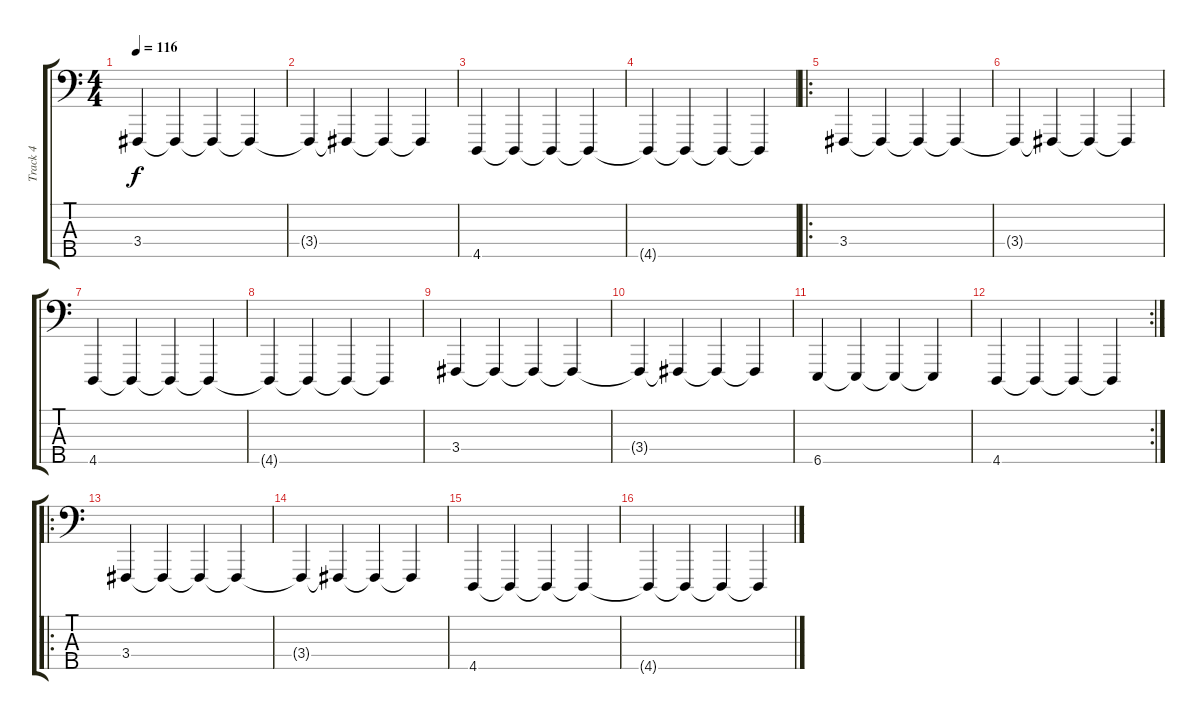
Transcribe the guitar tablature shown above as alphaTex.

\track ("Track 4" "Track 4") {instrument stringensemble1}
\staff {score tabs}
\tuning (Gb2 Db2 Ab1 Eb1 Bb0) {hide}
\ts (4 4)
\tempo 116
\clef f4
\ks c
3.4.4{dy f volume 16 instrument stringensemble1} 3.4{t}.4 3.4{t}.4 3.4{t}.4 |
3.4{t}.4 3.4{t}.4 3.4{t}.4 3.4{t}.4 |
4.5.4 4.5{t}.4 4.5{t}.4 4.5{t}.4 |
4.5{t}.4 4.5{t}.4 4.5{t}.4 4.5{t}.4 |
\ro
3.4.4 3.4{t}.4 3.4{t}.4 3.4{t}.4 |
3.4{t}.4 3.4{t}.4 3.4{t}.4 3.4{t}.4 |
4.5.4 4.5{t}.4 4.5{t}.4 4.5{t}.4 |
4.5{t}.4 4.5{t}.4 4.5{t}.4 4.5{t}.4 |
3.4.4 3.4{t}.4 3.4{t}.4 3.4{t}.4 |
3.4{t}.4 3.4{t}.4 3.4{t}.4 3.4{t}.4 |
6.5.4 6.5{t}.4 6.5{t}.4 6.5{t}.4 |
\rc 2
4.5.4 4.5{t}.4 4.5{t}.4 4.5{t}.4 |
\ro
3.4.4 3.4{t}.4 3.4{t}.4 3.4{t}.4 |
3.4{t}.4 3.4{t}.4 3.4{t}.4 3.4{t}.4 |
4.5.4 4.5{t}.4 4.5{t}.4 4.5{t}.4 |
4.5{t}.4 4.5{t}.4 4.5{t}.4 4.5{t}.4
